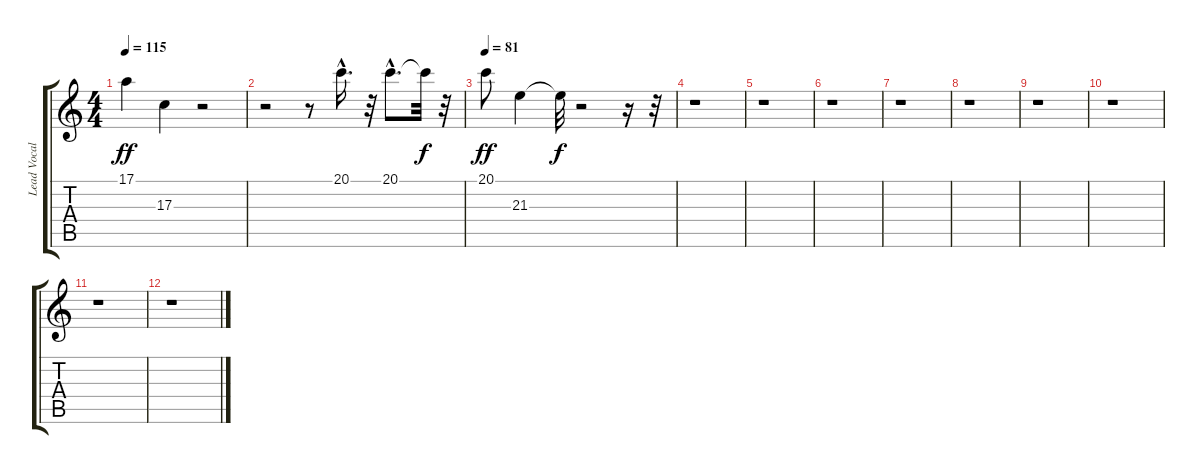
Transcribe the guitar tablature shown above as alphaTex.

\track ("Lead Vocal I" "Lead Vocal") {instrument lead3calliope}
\staff {score tabs}
\tuning (E4 B3 G3 D3 A2 E2) {hide}
\ts (4 4)
\tempo 115
\clef g2
\ks c
17.1.4{dy ff} 17.3.4 r.2 |
r.2 r.8 20.1{hac}.16{d} r.32 20.1{hac}.8{d} 20.1{t}.32{dy f} r.32 |
\tempo 81
20.1.8{dy ff} 21.3.4 21.3{t}.32{dy f} r.2 r.16 r.32 |
r.1 |
r.1 |
r.1 |
r.1 |
r.1 |
r.1 |
r.1 |
r.1 |
r.1
